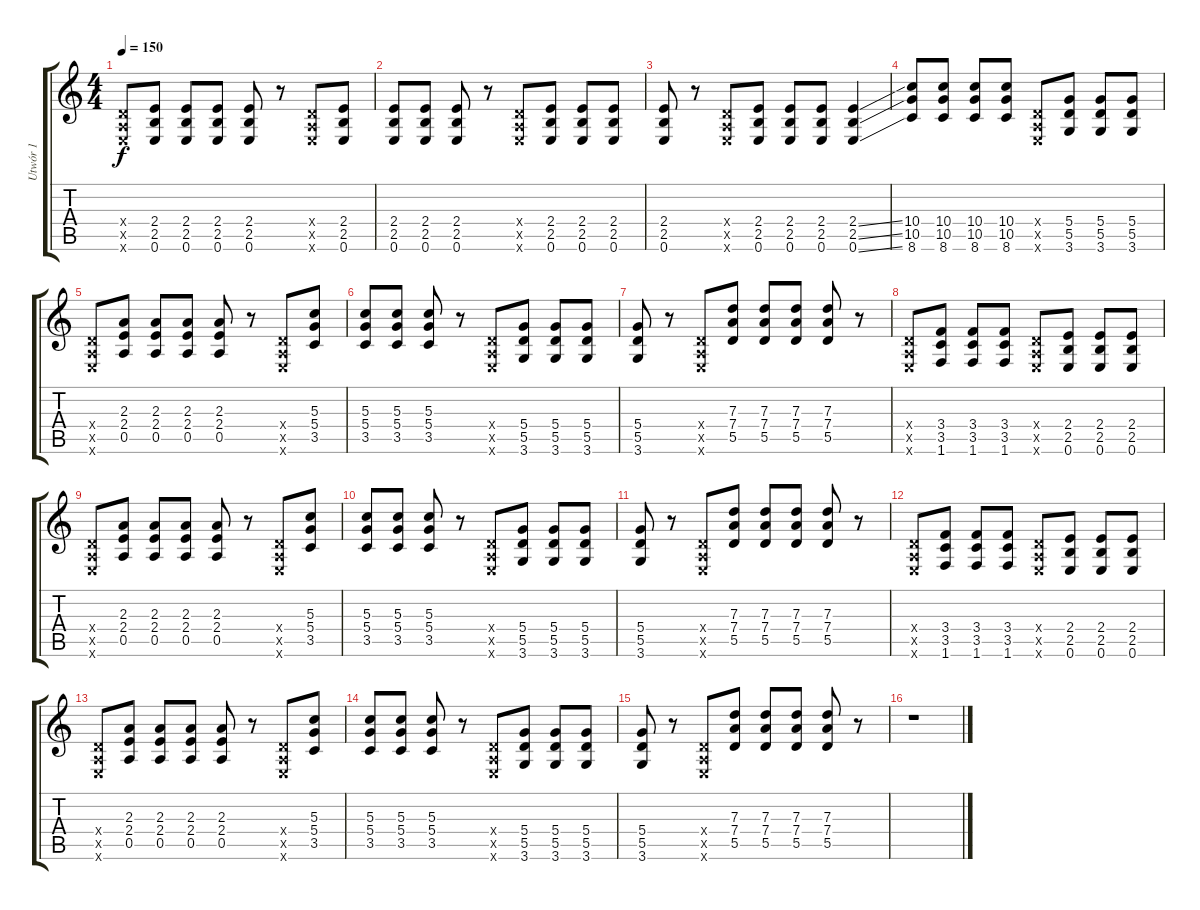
\track ("Utwór 1" "Utwór 1") {instrument overdrivenguitar}
\staff {score tabs}
\tuning (E4 B3 G3 D3 A2 E2) {hide}
\ts (4 4)
\tempo 150
\clef g2
\ks c
(0.4{x} 0.5{x} 0.6{x}).8{dy f} (2.4 2.5 0.6).8 (2.4 2.5 0.6).8 (2.4 2.5 0.6).8 (2.4 2.5 0.6).8 r.8 (0.4{x} 0.5{x} 0.6{x}).8 (2.4 2.5 0.6).8 |
(2.4 2.5 0.6).8 (2.4 2.5 0.6).8 (2.4 2.5 0.6).8 r.8 (0.4{x} 0.5{x} 0.6{x}).8 (2.4 2.5 0.6).8 (2.4 2.5 0.6).8 (2.4 2.5 0.6).8 |
(2.4 2.5 0.6).8 r.8 (0.4{x} 0.5{x} 0.6{x}).8 (2.4 2.5 0.6).8 (2.4 2.5 0.6).8 (2.4 2.5 0.6).8 (2.4{ss} 2.5{ss} 0.6{ss}).4 |
(10.4 10.5 8.6).8 (10.4 10.5 8.6).8 (10.4 10.5 8.6).8 (10.4 10.5 8.6).8 (0.4{x} 0.5{x} 0.6{x}).8 (5.4 5.5 3.6).8 (5.4 5.5 3.6).8 (5.4 5.5 3.6).8 |
(0.4{x} 0.5{x} 0.6{x}).8 (2.3 2.4 0.5).8 (2.3 2.4 0.5).8 (2.3 2.4 0.5).8 (2.3 2.4 0.5).8 r.8 (0.4{x} 0.5{x} 0.6{x}).8 (5.3 5.4 3.5).8 |
(5.3 5.4 3.5).8 (5.3 5.4 3.5).8 (5.3 5.4 3.5).8 r.8 (0.4{x} 0.5{x} 0.6{x}).8 (5.4 5.5 3.6).8 (5.4 5.5 3.6).8 (5.4 5.5 3.6).8 |
(5.4 5.5 3.6).8 r.8 (0.4{x} 0.5{x} 0.6{x}).8 (7.3 7.4 5.5).8 (7.3 7.4 5.5).8 (7.3 7.4 5.5).8 (7.3 7.4 5.5).8 r.8 |
(0.4{x} 0.5{x} 0.6{x}).8 (3.4 3.5 1.6).8 (3.4 3.5 1.6).8 (3.4 3.5 1.6).8 (0.4{x} 0.5{x} 0.6{x}).8 (2.4 2.5 0.6).8 (2.4 2.5 0.6).8 (2.4 2.5 0.6).8 |
(0.4{x} 0.5{x} 0.6{x}).8 (2.3 2.4 0.5).8 (2.3 2.4 0.5).8 (2.3 2.4 0.5).8 (2.3 2.4 0.5).8 r.8 (0.4{x} 0.5{x} 0.6{x}).8 (5.3 5.4 3.5).8 |
(5.3 5.4 3.5).8 (5.3 5.4 3.5).8 (5.3 5.4 3.5).8 r.8 (0.4{x} 0.5{x} 0.6{x}).8 (5.4 5.5 3.6).8 (5.4 5.5 3.6).8 (5.4 5.5 3.6).8 |
(5.4 5.5 3.6).8 r.8 (0.4{x} 0.5{x} 0.6{x}).8 (7.3 7.4 5.5).8 (7.3 7.4 5.5).8 (7.3 7.4 5.5).8 (7.3 7.4 5.5).8 r.8 |
(0.4{x} 0.5{x} 0.6{x}).8 (3.4 3.5 1.6).8 (3.4 3.5 1.6).8 (3.4 3.5 1.6).8 (0.4{x} 0.5{x} 0.6{x}).8 (2.4 2.5 0.6).8 (2.4 2.5 0.6).8 (2.4 2.5 0.6).8 |
(0.4{x} 0.5{x} 0.6{x}).8 (2.3 2.4 0.5).8 (2.3 2.4 0.5).8 (2.3 2.4 0.5).8 (2.3 2.4 0.5).8 r.8 (0.4{x} 0.5{x} 0.6{x}).8 (5.3 5.4 3.5).8 |
(5.3 5.4 3.5).8 (5.3 5.4 3.5).8 (5.3 5.4 3.5).8 r.8 (0.4{x} 0.5{x} 0.6{x}).8 (5.4 5.5 3.6).8 (5.4 5.5 3.6).8 (5.4 5.5 3.6).8 |
(5.4 5.5 3.6).8 r.8 (0.4{x} 0.5{x} 0.6{x}).8 (7.3 7.4 5.5).8 (7.3 7.4 5.5).8 (7.3 7.4 5.5).8 (7.3 7.4 5.5).8 r.8 |
r.1
